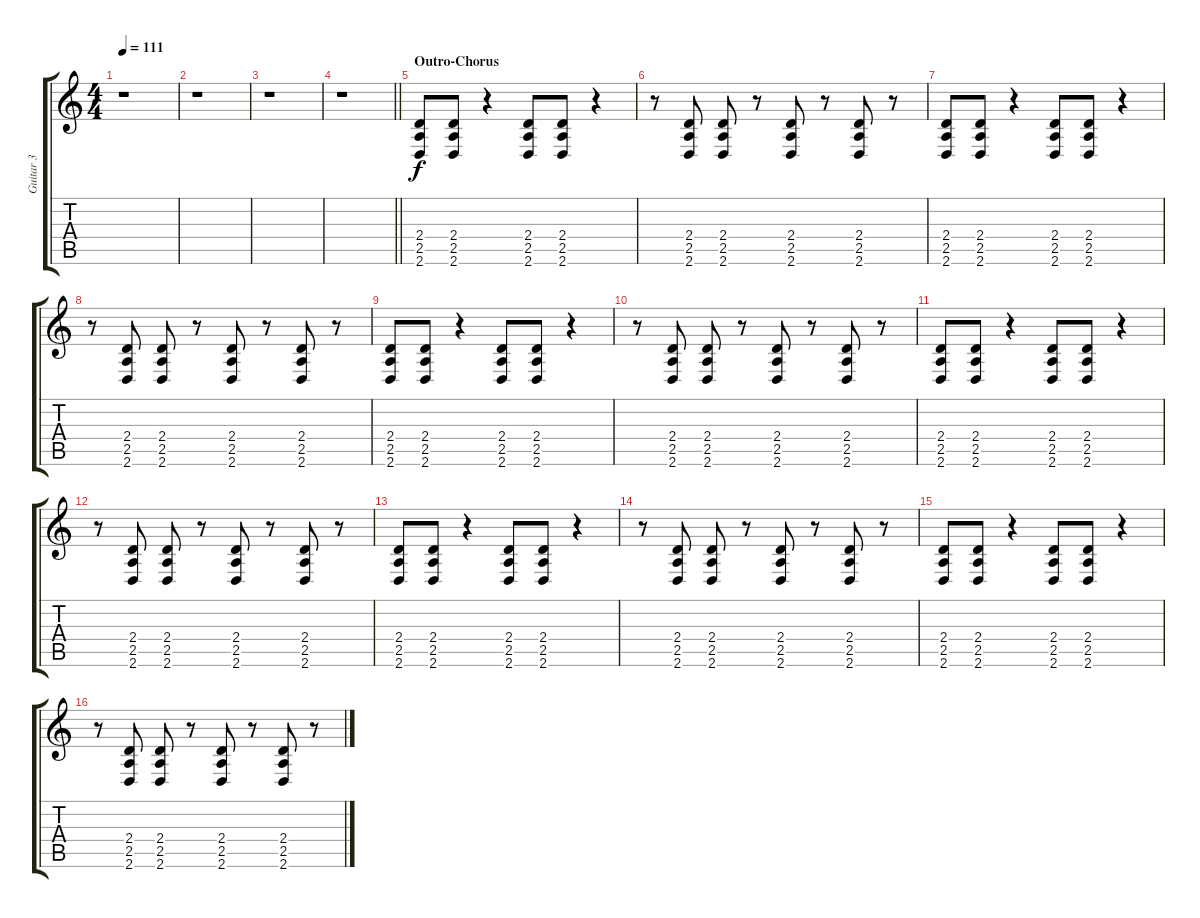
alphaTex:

\track ("Guitar 3" "Guitar 3") {instrument distortionguitar}
\staff {score tabs}
\tuning (D4 A3 F3 C3 G2 C2) {hide}
\ts (4 4)
\tempo 111
\clef g2
\ks c
r.1{dy f} |
r.1 |
r.1 |
\barLineRight lightlight
r.1 |
\section ("" "Outro-Chorus")
(2.4 2.5 2.6).8 (2.4 2.5 2.6).8 r.4 (2.4 2.5 2.6).8 (2.4 2.5 2.6).8 r.4 |
r.8 (2.4 2.5 2.6).8 (2.4 2.5 2.6).8 r.8 (2.4 2.5 2.6).8 r.8 (2.4 2.5 2.6).8 r.8 |
(2.4 2.5 2.6).8 (2.4 2.5 2.6).8 r.4 (2.4 2.5 2.6).8 (2.4 2.5 2.6).8 r.4 |
r.8 (2.4 2.5 2.6).8 (2.4 2.5 2.6).8 r.8 (2.4 2.5 2.6).8 r.8 (2.4 2.5 2.6).8 r.8 |
(2.4 2.5 2.6).8 (2.4 2.5 2.6).8 r.4 (2.4 2.5 2.6).8 (2.4 2.5 2.6).8 r.4 |
r.8 (2.4 2.5 2.6).8 (2.4 2.5 2.6).8 r.8 (2.4 2.5 2.6).8 r.8 (2.4 2.5 2.6).8 r.8 |
(2.4 2.5 2.6).8 (2.4 2.5 2.6).8 r.4 (2.4 2.5 2.6).8 (2.4 2.5 2.6).8 r.4 |
r.8 (2.4 2.5 2.6).8 (2.4 2.5 2.6).8 r.8 (2.4 2.5 2.6).8 r.8 (2.4 2.5 2.6).8 r.8 |
(2.4 2.5 2.6).8 (2.4 2.5 2.6).8 r.4 (2.4 2.5 2.6).8 (2.4 2.5 2.6).8 r.4 |
r.8 (2.4 2.5 2.6).8 (2.4 2.5 2.6).8 r.8 (2.4 2.5 2.6).8 r.8 (2.4 2.5 2.6).8 r.8 |
(2.4 2.5 2.6).8 (2.4 2.5 2.6).8 r.4 (2.4 2.5 2.6).8 (2.4 2.5 2.6).8 r.4 |
r.8 (2.4 2.5 2.6).8 (2.4 2.5 2.6).8 r.8 (2.4 2.5 2.6).8 r.8 (2.4 2.5 2.6).8 r.8
